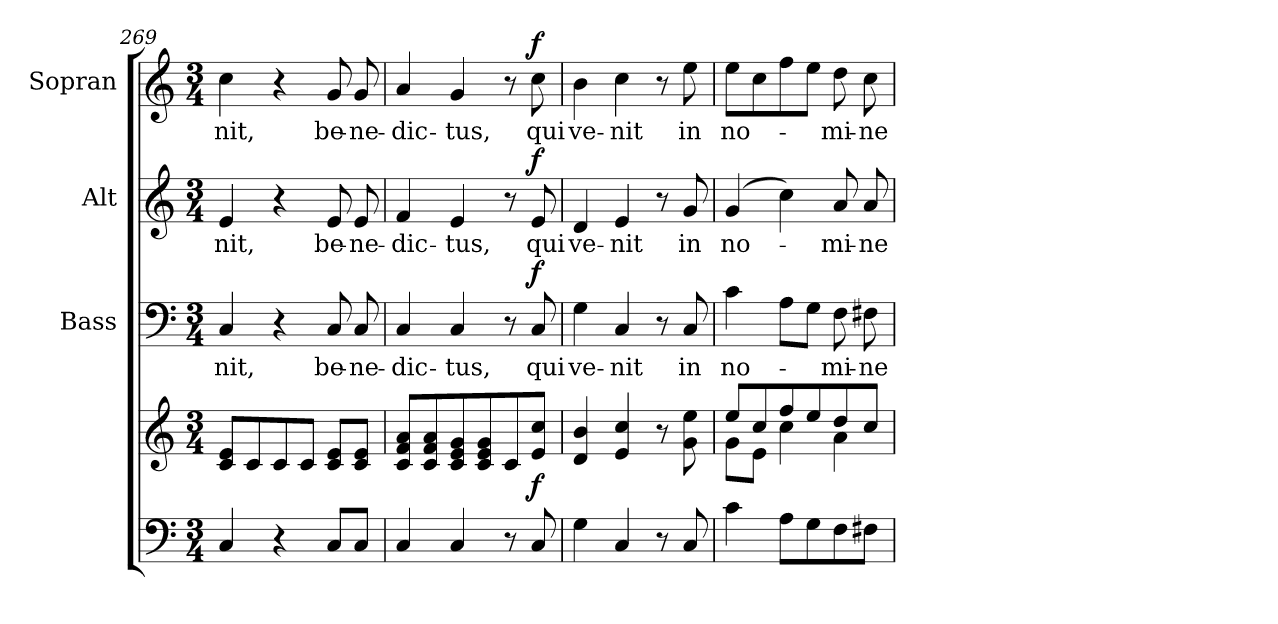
**kern	**kern	**dynam	**kern	**text	**dynam	**kern	**text	**dynam	**kern	**text	**dynam
*part4	*part4	*part4	*part3	*part3	*part3	*part2	*part2	*part2	*part1	*part1	*part1
*staff5	*staff4	*staff4/5	*staff3	*staff3	*staff3	*staff2	*staff2	*staff2	*staff1	*staff1	*staff1
*	*	*	*I"Bass	*	*	*I"Alt	*	*	*I"Sopran	*	*
*	*	*	*I'B.	*	*	*I'A.	*	*	*I'S.	*	*
*clefF4	*clefG2	*	*clefF4	*	*	*clefG2	*	*	*clefG2	*	*
*k[]	*k[]	*	*k[]	*	*	*k[]	*	*	*k[]	*	*
*C:	*C:	*	*C:	*	*	*C:	*	*	*C:	*	*
*M3/4	*M3/4	*	*M3/4	*	*	*M3/4	*	*	*M3/4	*	*
=269	=269	=269	=269	=269	=269	=269	=269	=269	=269	=269	=269
!	!	!	!	!LO:LY:b	!	!	!LO:LY:b	!	!	!LO:LY:b	!
4C/	8c/ 8e/L	.	4C/	-nit,	.	4e/	-nit,	.	4cc\	-nit,	.
.	8c/	.	.	.	.	.	.	.	.	.	.
4r	8c/	.	4r	.	.	4r	.	.	4r	.	.
.	8c/J	.	.	.	.	.	.	.	.	.	.
!	!	!	!	!LO:LY:b	!	!	!LO:LY:b	!	!	!LO:LY:b	!
8C/L	8c/ 8e/L	.	8C/	be-	.	8e/	be-	.	8g/	be-	.
!	!	!	!	!LO:LY:b	!	!	!LO:LY:b	!	!	!LO:LY:b	!
8C/J	8c/ 8e/J	.	8C/	-ne-	.	8e/	-ne-	.	8g/	-ne-	.
=270	=270	=270	=270	=270	=270	=270	=270	=270	=270	=270	=270
!	!	!	!	!LO:LY:b	!	!	!LO:LY:b	!	!	!LO:LY:b	!
4C/	8c/ 8f/ 8a/L	.	4C/	-dic-	.	4f/	-dic-	.	4a/	-dic-	.
.	8c/ 8f/ 8a/	.	.	.	.	.	.	.	.	.	.
!	!	!	!	!LO:LY:b	!	!	!LO:LY:b	!	!	!LO:LY:b	!
4C/	8c/ 8e/ 8g/	.	4C/	-tus,	.	4e/	-tus,	.	4g/	-tus,	.
.	8c/ 8e/ 8g/	.	.	.	.	.	.	.	.	.	.
8r	8c/	.	8r	.	.	8r	.	.	8r	.	.
!	!	!LO:DY:b	!	!LO:LY:b	!LO:DY:a	!	!LO:LY:b	!LO:DY:a	!	!LO:LY:b	!LO:DY:a
8C/	8e/ 8cc/J	f	8C/	qui	f	8e/	qui	f	8cc\	qui	f
=271	=271	=271	=271	=271	=271	=271	=271	=271	=271	=271	=271
!	!	!	!	!LO:LY:b	!	!	!LO:LY:b	!	!	!LO:LY:b	!
4G\	4d/ 4b/	.	4G\	ve-	.	4d/	ve-	.	4b\	ve-	.
!	!	!	!	!LO:LY:b	!	!	!LO:LY:b	!	!	!LO:LY:b	!
4C/	4e/ 4cc/	.	4C/	-nit	.	4e/	-nit	.	4cc\	-nit	.
8r	8r	.	8r	.	.	8r	.	.	8r	.	.
!	!	!	!	!LO:LY:b	!	!	!LO:LY:b	!	!	!LO:LY:b	!
8C/	8g\ 8ee\	.	8C/	in	.	8g/	in	.	8ee\	in	.
=272	=272	=272	=272	=272	=272	=272	=272	=272	=272	=272	=272
*	*^	*	*	*	*	*	*	*	*	*	*
!	!	!	!	!	!LO:LY:b	!	!	!LO:LY:b	!	!	!LO:LY:b	!
4c\	8ee/L	8g\L	.	4c\	no-	.	(4g/	no-	.	8ee\L	no-	.
.	8cc/	8e\J	.	.	.	.	.	.	.	8cc\	.	.
8A\L	8ff/	4cc\	.	8A\L	.	.	4cc\)	.	.	8ff\	.	.
8G\	8ee/	.	.	8G\J	.	.	.	.	.	8ee\J	.	.
!	!	!	!	!	!LO:LY:b	!	!	!LO:LY:b	!	!	!LO:LY:b	!
8F\	8dd/	4a\	.	8F\	-mi-	.	8a/	-mi-	.	8dd\	-mi-	.
!	!	!	!	!	!LO:LY:b	!	!	!LO:LY:b	!	!	!LO:LY:b	!
8F#X\J	8cc/J	.	.	8F#X\	-ne	.	8a/	-ne	.	8cc\	-ne	.
*	*v	*v	*	*	*	*	*	*	*	*	*	*
=	=	=	=	=	=	=	=	=	=	=	=
*-	*-	*-	*-	*-	*-	*-	*-	*-	*-	*-	*-
